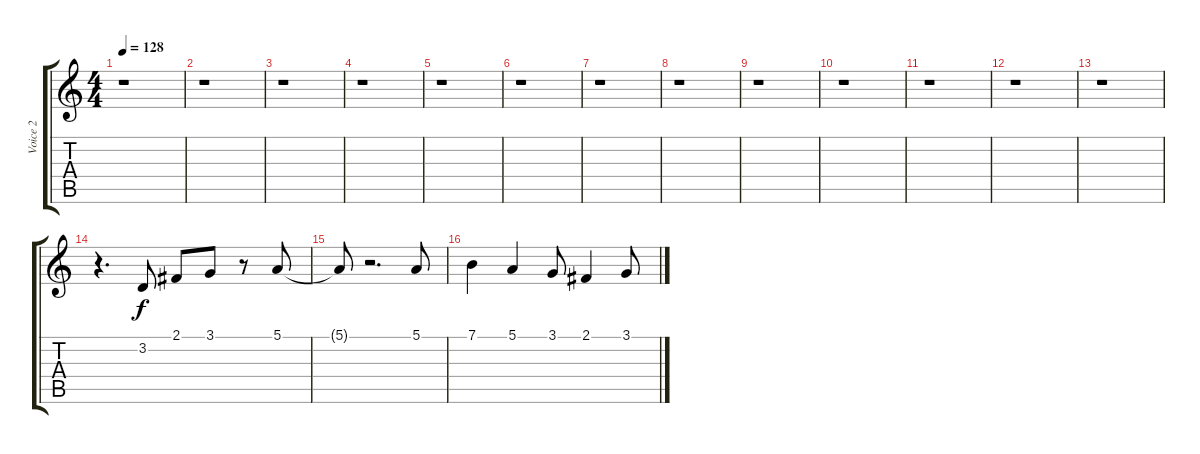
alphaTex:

\track ("Voice 2" "Voice 2") {instrument fx5brightness}
\staff {score tabs}
\tuning (E4 B3 G3 D3 A2 E2) {hide}
\ts (4 4)
\tempo 128
\clef g2
\ks c
r.1{dy f} |
r.1 |
r.1 |
r.1 |
r.1 |
r.1 |
r.1 |
r.1 |
r.1 |
r.1 |
r.1 |
r.1 |
r.1 |
r.4{d} 3.2.8 2.1.8 3.1.8 r.8 5.1.8 |
5.1{t}.8 r.2{d} 5.1.8 |
7.1.4 5.1.4 3.1.8 2.1.4 3.1.8
